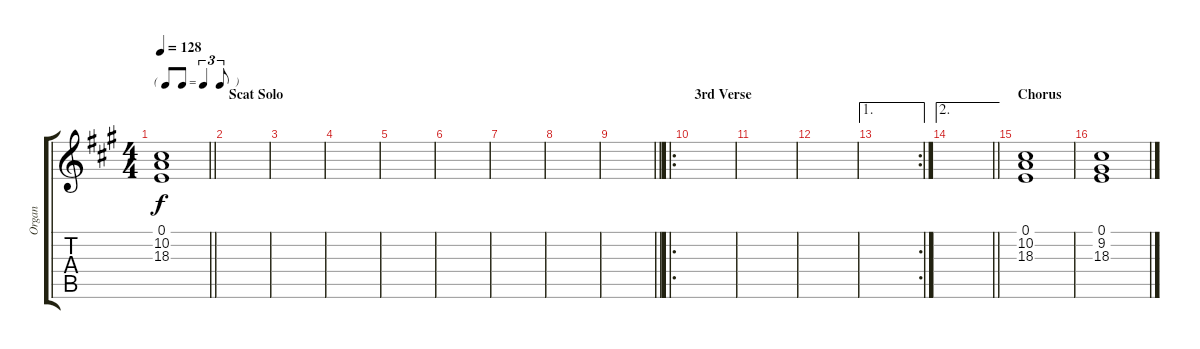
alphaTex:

\track ("Organ" "Organ") {instrument drawbarorgan}
\staff {score tabs}
\tuning (E4 B3 G3 D3 A2 E2) {hide}
\ts (4 4)
\tf triplet8th
\tempo 128
\clef g2
\barLineRight lightlight
\ks a
(0.1 10.2 18.3).1{dy f} |
\section ("" "Scat Solo")
|
|
|
|
|
|
|
\barLineRight lightlight
|
\ro
\section ("" "3rd Verse")
|
|
|
\ae 1
\rc 2
|
\ae 2
\barLineRight lightlight
|
\section ("" "Chorus")
(0.1 10.2 18.3).1 |
(0.1 9.2 18.3).1
